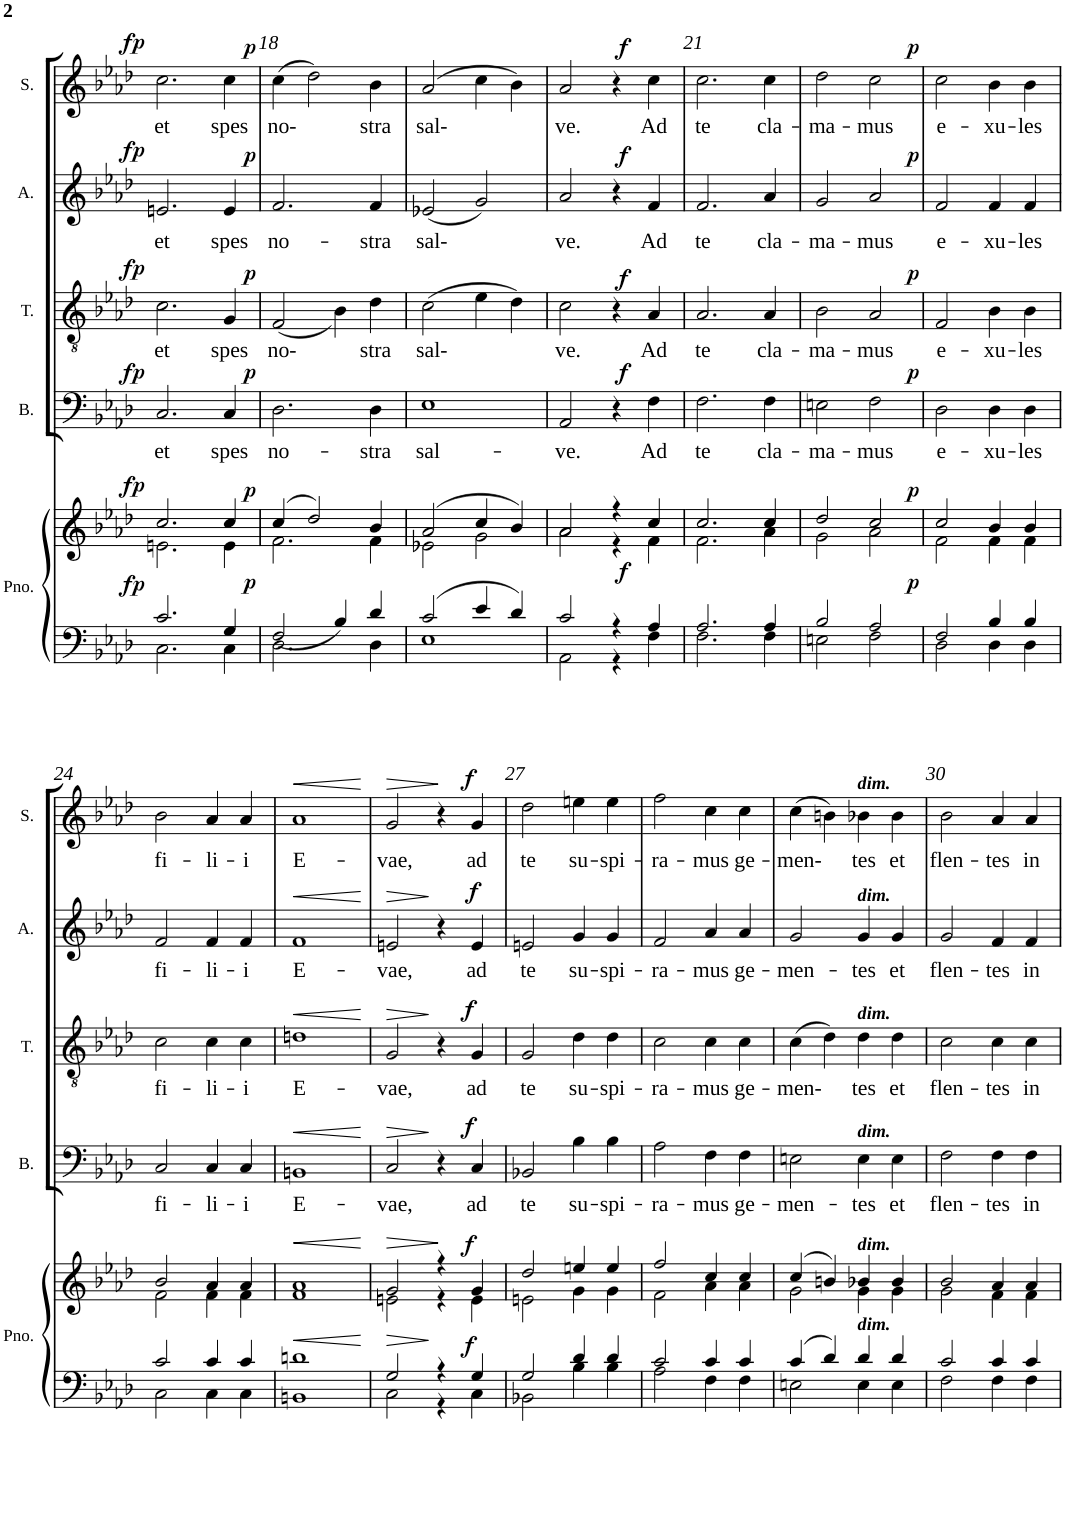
**kern	**kern	**dynam	**kern	**text	**dynam	**kern	**text	**dynam	**kern	**text	**dynam	**kern	**text	**dynam
*part5	*part5	*part5	*part4	*part4	*part4	*part3	*part3	*part3	*part2	*part2	*part2	*part1	*part1	*part1
*staff6	*staff5	*staff5/6	*staff4	*staff4	*staff4	*staff3	*staff3	*staff3	*staff2	*staff2	*staff2	*staff1	*staff1	*staff1
*I"Piano	*	*	*I"Bass	*	*	*I"Tenor	*	*	*I"Alto	*	*	*I"Soprano	*	*
*I'Pno.	*	*	*I'B.	*	*	*I'T.	*	*	*I'A.	*	*	*I'S.	*	*
!!LO:PB:g=z
*clefF4	*clefG2	*	*clefF4	*	*	*clefGv2	*	*	*clefG2	*	*	*clefG2	*	*
*k[b-e-a-d-]	*k[b-e-a-d-]	*	*k[b-e-a-d-]	*	*	*k[b-e-a-d-]	*	*	*k[b-e-a-d-]	*	*	*k[b-e-a-d-]	*	*
*A-:	*A-:	*	*A-:	*	*	*A-:	*	*	*A-:	*	*	*A-:	*	*
*M2/2	*M2/2	*	*M2/2	*	*	*M2/2	*	*	*M2/2	*	*	*M2/2	*	*
*met(c|)	*met(c|)	*	*met(c|)	*	*	*met(c|)	*	*	*met(c|)	*	*	*met(c|)	*	*
=17	=17	=17	=17	=17	=17	=17	=17	=17	=17	=17	=17	=17	=17	=17
*^	*^	*	*	*	*	*	*	*	*	*	*	*	*	*
!	!	!	!	!LO:DY:a=2	!	!LO:LY:b	!	!	!LO:LY:b	!	!	!LO:LY:b	!	!	!LO:LY:b	!
!	!	!	!	!LO:DY:n=1:a	!	!	!LO:DY:a	!	!	!LO:DY:a	!	!	!LO:DY:a	!	!	!LO:DY:a
2.c/	2.C\	2.cc/	2.en\	fp fp	2.C/	et	fp	2.c\	et	fp	2.en/	et	fp	2.cc\	et	fp
!	!	!	!	!	!	!LO:LY:b	!	!	!LO:LY:b	!	!	!LO:LY:b	!	!	!LO:LY:b	!
4G/	4C\	4cc/	4e\	.	4C/	spes	.	4G/	spes	.	4e/	spes	.	4cc\	spes	.
=18	=18	=18	=18	=18	=18	=18	=18	=18	=18	=18	=18	=18	=18	=18	=18	=18
!	!	!	!	!LO:DY:a=2	!	!LO:LY:b	!	!	!LO:LY:b	!	!	!LO:LY:b	!	!	!LO:LY:b	!
!	!	!	!	!LO:DY:n=1:a	!	!	!LO:DY:a	!	!	!LO:DY:a	!	!	!LO:DY:a	!	!	!LO:DY:a
2F/	2.D-\	(>4cc/	2.f\	p p	2.D-\	no-	p	(<2F/	no-	p	2.f/	no-	p	(>4cc\	no-	p
.	.	2dd-/)	.	.	.	.	.	.	.	.	.	.	.	2dd-\)	.	.
4B-/	.	.	.	.	.	.	.	4B-\)	.	.	.	.	.	.	.	.
!	!	!	!	!	!	!LO:LY:b	!	!	!LO:LY:b	!	!	!LO:LY:b	!	!	!LO:LY:b	!
4d-/	4D-\	4b-/	4f\	.	4D-\	-stra	.	4d-\	stra	.	4f/	-stra	.	4b-\	stra	.
=19	=19	=19	=19	=19	=19	=19	=19	=19	=19	=19	=19	=19	=19	=19	=19	=19
!	!	!	!	!	!	!LO:LY:b	!	!	!LO:LY:b	!	!	!LO:LY:b	!	!	!LO:LY:b	!
2c/	1E-	(>2a-/	2e-X\	.	1E-	sal-	.	(>2c\	sal-	.	(<2e-X/	sal-	.	(>2a-/	sal-	.
4e-/	.	4cc/	2g\	.	.	.	.	4e-\	.	.	2g/)	.	.	4cc\	.	.
4d-/	.	4b-/)	.	.	.	.	.	4d-\)	.	.	.	.	.	4b-\)	.	.
=20	=20	=20	=20	=20	=20	=20	=20	=20	=20	=20	=20	=20	=20	=20	=20	=20
!	!	!	!	!	!	!LO:LY:b	!	!	!LO:LY:b	!	!	!LO:LY:b	!	!	!LO:LY:b	!
2c/	2AA-\	2a-/	2a-\	.	2AA-/	-ve.	.	2c\	ve.	.	2a-/	ve.	.	2a-/	ve.	.
4r	4r	4r	4r	.	4r	.	.	4r	.	.	4r	.	.	4r	.	.
!	!	!	!	!LO:DY:a=2	!	!LO:LY:b	!LO:DY:a	!	!LO:LY:b	!LO:DY:a	!	!LO:LY:b	!LO:DY:a	!	!LO:LY:b	!LO:DY:a
4A-/	4F\	4cc/	4f\	f	4F\	Ad	f	4A-/	Ad	f	4f/	Ad	f	4cc\	Ad	f
=21	=21	=21	=21	=21	=21	=21	=21	=21	=21	=21	=21	=21	=21	=21	=21	=21
!	!	!	!	!	!	!LO:LY:b	!	!	!LO:LY:b	!	!	!LO:LY:b	!	!	!LO:LY:b	!
2.A-/	2.F\	2.cc/	2.f\	.	2.F\	te	.	2.A-/	te	.	2.f/	te	.	2.cc\	te	.
!	!	!	!	!	!	!LO:LY:b	!	!	!LO:LY:b	!	!	!LO:LY:b	!	!	!LO:LY:b	!
4A-/	4F\	4cc/	4a-\	.	4F\	cla-	.	4A-/	cla-	.	4a-/	cla-	.	4cc\	cla-	.
=22	=22	=22	=22	=22	=22	=22	=22	=22	=22	=22	=22	=22	=22	=22	=22	=22
!	!	!	!	!	!	!LO:LY:b	!	!	!LO:LY:b	!	!	!LO:LY:b	!	!	!LO:LY:b	!
2B-/	2En\	2dd-/	2g\	.	2En\	-ma-	.	2B-\	-ma-	.	2g/	-ma-	.	2dd-\	-ma-	.
!	!	!	!	!	!	!LO:LY:b	!	!	!LO:LY:b	!	!	!LO:LY:b	!	!	!LO:LY:b	!
2A-/	2F\	2cc/	2a-\	.	2F\	-mus	.	2A-/	-mus	.	2a-/	-mus	.	2cc\	-mus	.
=23	=23	=23	=23	=23	=23	=23	=23	=23	=23	=23	=23	=23	=23	=23	=23	=23
!	!	!	!	!LO:DY:a=2	!	!LO:LY:b	!	!	!LO:LY:b	!	!	!LO:LY:b	!	!	!LO:LY:b	!
!	!	!	!	!LO:DY:n=1:a	!	!	!LO:DY:a	!	!	!LO:DY:a	!	!	!LO:DY:a	!	!	!LO:DY:a
2F/	2D-\	2cc/	2f\	p p	2D-\	e-	p	2F/	e-	p	2f/	e-	p	2cc\	e-	p
!	!	!	!	!	!	!LO:LY:b	!	!	!LO:LY:b	!	!	!LO:LY:b	!	!	!LO:LY:b	!
4B-/	4D-\	4b-/	4f\	.	4D-\	-xu-	.	4B-\	-xu-	.	4f/	-xu-	.	4b-\	-xu-	.
!	!	!	!	!	!	!LO:LY:b	!	!	!LO:LY:b	!	!	!LO:LY:b	!	!	!LO:LY:b	!
4B-/	4D-\	4b-/	4f\	.	4D-\	-les	.	4B-\	-les	.	4f/	-les	.	4b-\	-les	.
!!LO:LB:g=z
=24	=24	=24	=24	=24	=24	=24	=24	=24	=24	=24	=24	=24	=24	=24	=24	=24
!	!	!	!	!	!	!LO:LY:b	!	!	!LO:LY:b	!	!	!LO:LY:b	!	!	!LO:LY:b	!
2c/	2C\	2b-/	2f\	.	2C/	fi-	.	2c\	fi-	.	2f/	fi-	.	2b-\	fi-	.
!	!	!	!	!	!	!LO:LY:b	!	!	!LO:LY:b	!	!	!LO:LY:b	!	!	!LO:LY:b	!
4c/	4C\	4a-/	4f\	.	4C/	-li-	.	4c\	-li-	.	4f/	-li-	.	4a-/	-li-	.
!	!	!	!	!	!	!LO:LY:b	!	!	!LO:LY:b	!	!	!LO:LY:b	!	!	!LO:LY:b	!
4c/	4C\	4a-/	4f\	.	4C/	-i	.	4c\	-i	.	4f/	-i	.	4a-/	-i	.
=25	=25	=25	=25	=25	=25	=25	=25	=25	=25	=25	=25	=25	=25	=25	=25	=25
!	!	!	!	!LO:HP:b	!	!LO:LY:b	!LO:HP:b	!	!LO:LY:b	!LO:HP:b	!	!LO:LY:b	!LO:HP:b	!	!LO:LY:b	!LO:HP:b
1dn	1BBn	1a-	1f	<	1BBn	E-	<	1dn	E-	<	1f	E-	<	1a-	E-	<
*v	*v	*	*	*	*	*	*	*	*	*	*	*	*	*	*	*
*	*v	*v	*	*	*	*	*	*	*	*	*	*	*	*	*
.	.	[	.	.	[	.	.	[	.	.	[	.	.	[
=26	=26	=26	=26	=26	=26	=26	=26	=26	=26	=26	=26	=26	=26	=26
*^	*	*	*	*	*	*	*	*	*	*	*	*	*	*
!	!	!	!LO:HP:b	!	!LO:LY:b	!LO:HP:b	!	!LO:LY:b	!LO:HP:b	!	!LO:LY:b	!LO:HP:b	!	!LO:LY:b	!LO:HP:b
*	*	*^	*	*	*	*	*	*	*	*	*	*	*	*	*
2G/	2C\	2g/	2en\	>	2C/	-vae,	>	2G/	-vae,	>	2en/	-vae,	>	2g/	-vae,	>
4r	4r	4r	4r	]	4r	.	]	4r	.	]	4r	.	]	4r	.	]
!	!	!	!	!LO:DY:a=2	!	!LO:LY:b	!	!	!LO:LY:b	!	!	!LO:LY:b	!	!	!LO:LY:b	!
!	!	!	!	!LO:DY:n=1:a	!	!	!LO:DY:a	!	!	!LO:DY:a	!	!	!LO:DY:a	!	!	!LO:DY:a
4G/	4C\	4g/	4e\	f f	4C/	ad	f	4G/	ad	f	4e/	ad	f	4g/	ad	f
=27	=27	=27	=27	=27	=27	=27	=27	=27	=27	=27	=27	=27	=27	=27	=27	=27
!	!	!	!	!	!	!LO:LY:b	!	!	!LO:LY:b	!	!	!LO:LY:b	!	!	!LO:LY:b	!
2G/	2BB-X\	2dd-/	2en\	.	2BB-X/	te	.	2G/	te	.	2en/	te	.	2dd-\	te	.
!	!	!	!	!	!	!LO:LY:b	!	!	!LO:LY:b	!	!	!LO:LY:b	!	!	!LO:LY:b	!
4d-/	4B-\	4een/	4g\	.	4B-\	su-	.	4d-\	su-	.	4g/	su-	.	4een\	su-	.
!	!	!	!	!	!	!LO:LY:b	!	!	!LO:LY:b	!	!	!LO:LY:b	!	!	!LO:LY:b	!
4d-/	4B-\	4ee/	4g\	.	4B-\	-spi-	.	4d-\	-spi-	.	4g/	-spi-	.	4ee\	-spi-	.
=28	=28	=28	=28	=28	=28	=28	=28	=28	=28	=28	=28	=28	=28	=28	=28	=28
!	!	!	!	!	!	!LO:LY:b	!	!	!LO:LY:b	!	!	!LO:LY:b	!	!	!LO:LY:b	!
2c/	2A-\	2ff/	2f\	.	2A-\	-ra-	.	2c\	-ra-	.	2f/	-ra-	.	2ff\	-ra-	.
!	!	!	!	!	!	!LO:LY:b	!	!	!LO:LY:b	!	!	!LO:LY:b	!	!	!LO:LY:b	!
4c/	4F\	4cc/	4a-\	.	4F\	-mus	.	4c\	-mus	.	4a-/	-mus	.	4cc\	-mus	.
!	!	!	!	!	!	!LO:LY:b	!	!	!LO:LY:b	!	!	!LO:LY:b	!	!	!LO:LY:b	!
4c/	4F\	4cc/	4a-\	.	4F\	ge-	.	4c\	ge-	.	4a-/	ge-	.	4cc\	ge-	.
=29	=29	=29	=29	=29	=29	=29	=29	=29	=29	=29	=29	=29	=29	=29	=29	=29
!	!	!	!	!	!	!LO:LY:b	!	!	!LO:LY:b	!	!	!LO:LY:b	!	!	!LO:LY:b	!
4c/	2En\	(>4cc/	2g\	.	2En\	-men-	.	(>4c\	-men-	.	2g/	-men-	.	(>4cc\	-men-	.
4d-/	.	4bn/)	.	.	.	.	.	4d-\)	.	.	.	.	.	4bn\)	.	.
!	!	!	!	!	!	!	!	!	!	!	!	!	!	!LO:TX:a:Bi:t=dim.	!	!
!	!	!	!	!	!	!	!	!	!	!	!LO:TX:a:Bi:t=dim.	!	!	!	!	!
!	!	!	!	!	!	!	!	!LO:TX:a:Bi:t=dim.	!	!	!	!	!	!	!	!
!	!	!	!	!	!LO:TX:a:Bi:t=dim.	!	!	!	!	!	!	!	!	!	!	!
!	!	!LO:TX:a:Bi:t=dim.	!	!	!	!	!	!	!	!	!	!	!	!	!	!
!LO:TX:a:Bi:t=dim.	!	!	!	!	!	!	!	!	!	!	!	!	!	!	!	!
!	!	!	!	!	!	!LO:LY:b	!	!	!LO:LY:b	!	!	!LO:LY:b	!	!	!LO:LY:b	!
4d-/	4E\	4b-X/	4g\	.	4E\	-tes	.	4d-\	tes	.	4g/	-tes	.	4b-X\	tes	.
!	!	!	!	!	!	!LO:LY:b	!	!	!LO:LY:b	!	!	!LO:LY:b	!	!	!LO:LY:b	!
4d-/	4E\	4b-/	4g\	.	4E\	et	.	4d-\	et	.	4g/	et	.	4b-\	et	.
=30	=30	=30	=30	=30	=30	=30	=30	=30	=30	=30	=30	=30	=30	=30	=30	=30
!	!	!	!	!	!	!LO:LY:b	!	!	!LO:LY:b	!	!	!LO:LY:b	!	!	!LO:LY:b	!
2c/	2F\	2b-/	2g\	.	2F\	flen-	.	2c\	flen-	.	2g/	flen-	.	2b-\	flen-	.
!	!	!	!	!	!	!LO:LY:b	!	!	!LO:LY:b	!	!	!LO:LY:b	!	!	!LO:LY:b	!
4c/	4F\	4a-/	4f\	.	4F\	-tes	.	4c\	-tes	.	4f/	-tes	.	4a-/	-tes	.
!	!	!	!	!	!	!LO:LY:b	!	!	!LO:LY:b	!	!	!LO:LY:b	!	!	!LO:LY:b	!
4c/	4F\	4a-/	4f\	.	4F\	in	.	4c\	in	.	4f/	in	.	4a-/	in	.
*v	*v	*	*	*	*	*	*	*	*	*	*	*	*	*	*	*
*	*v	*v	*	*	*	*	*	*	*	*	*	*	*	*	*
=	=	=	=	=	=	=	=	=	=	=	=	=	=	=
*-	*-	*-	*-	*-	*-	*-	*-	*-	*-	*-	*-	*-	*-	*-
